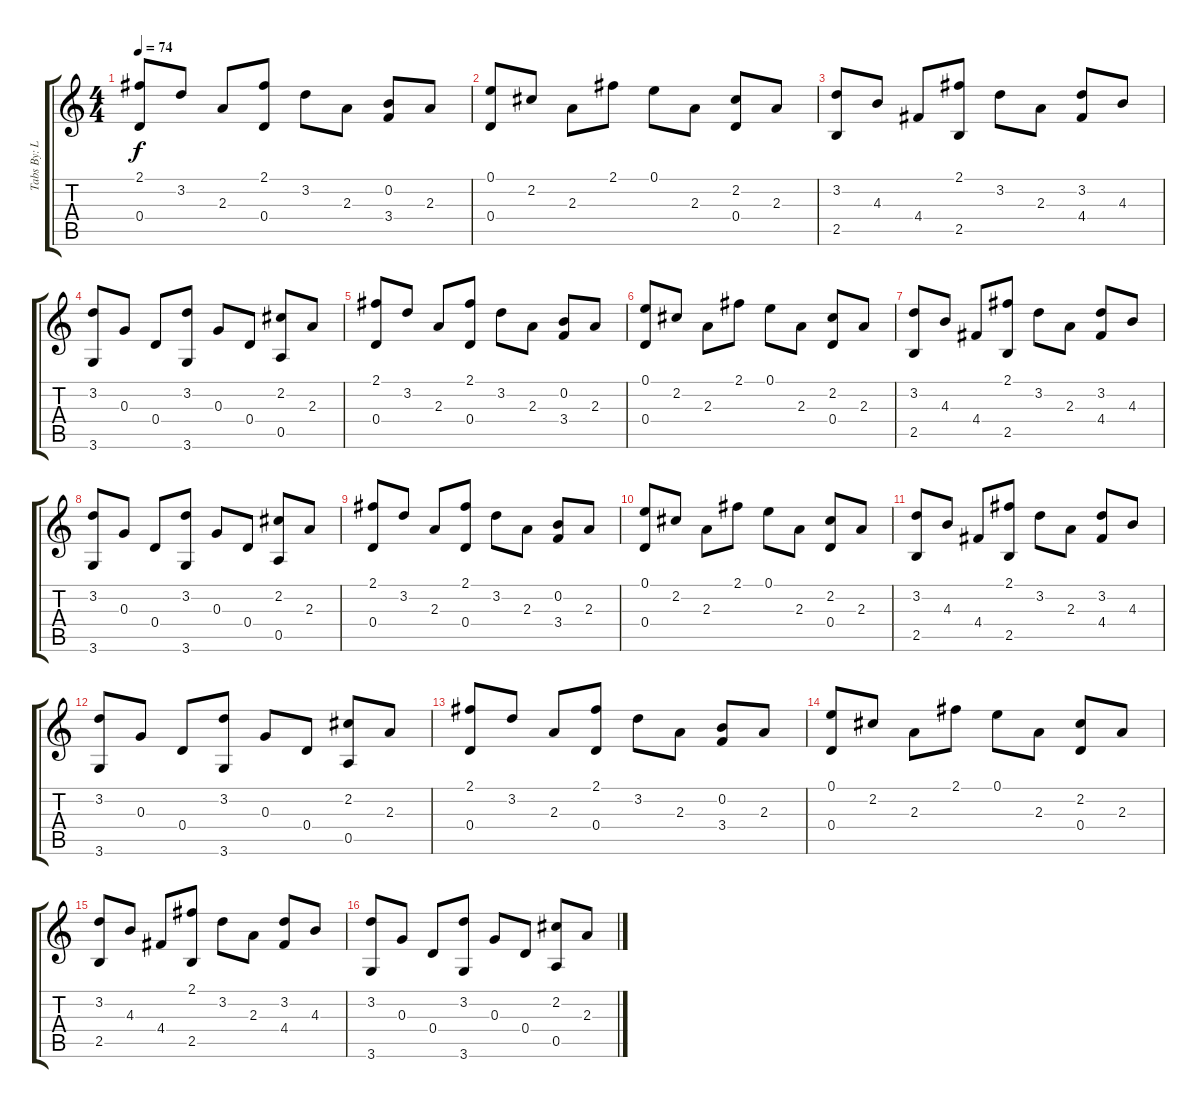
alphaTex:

\track ("Tabs By: Leo" "Tabs By: L") {instrument acousticguitarsteel}
\staff {score tabs}
\tuning (E4 B3 G3 D3 A2 E2) {hide}
\ts (4 4)
\tempo 74
\clef g2
\ks c
(2.1 0.4).8{dy f instrument acousticguitarsteel} 3.2.8 2.3.8 (2.1 0.4).8 3.2.8 2.3.8 (0.2 3.4).8 2.3.8 |
(0.1 0.4).8 2.2.8 2.3.8 2.1.8 0.1.8 2.3.8 (2.2 0.4).8 2.3.8 |
(3.2 2.5).8 4.3.8 4.4.8 (2.1 2.5).8 3.2.8 2.3.8 (3.2 4.4).8 4.3.8 |
(3.2 3.6).8 0.3.8 0.4.8 (3.2 3.6).8 0.3.8 0.4.8 (2.2 0.5).8 2.3.8 |
(2.1 0.4).8 3.2.8 2.3.8 (2.1 0.4).8 3.2.8 2.3.8 (0.2 3.4).8 2.3.8 |
(0.1 0.4).8 2.2.8 2.3.8 2.1.8 0.1.8 2.3.8 (2.2 0.4).8 2.3.8 |
(3.2 2.5).8 4.3.8 4.4.8 (2.1 2.5).8 3.2.8 2.3.8 (3.2 4.4).8 4.3.8 |
(3.2 3.6).8 0.3.8 0.4.8 (3.2 3.6).8 0.3.8 0.4.8 (2.2 0.5).8 2.3.8 |
(2.1 0.4).8 3.2.8 2.3.8 (2.1 0.4).8 3.2.8 2.3.8 (0.2 3.4).8 2.3.8 |
(0.1 0.4).8 2.2.8 2.3.8 2.1.8 0.1.8 2.3.8 (2.2 0.4).8 2.3.8 |
(3.2 2.5).8 4.3.8 4.4.8 (2.1 2.5).8 3.2.8 2.3.8 (3.2 4.4).8 4.3.8 |
(3.2 3.6).8 0.3.8 0.4.8 (3.2 3.6).8 0.3.8 0.4.8 (2.2 0.5).8 2.3.8 |
(2.1 0.4).8 3.2.8 2.3.8 (2.1 0.4).8 3.2.8 2.3.8 (0.2 3.4).8 2.3.8 |
(0.1 0.4).8 2.2.8 2.3.8 2.1.8 0.1.8 2.3.8 (2.2 0.4).8 2.3.8 |
(3.2 2.5).8 4.3.8 4.4.8 (2.1 2.5).8 3.2.8 2.3.8 (3.2 4.4).8 4.3.8 |
(3.2 3.6).8 0.3.8 0.4.8 (3.2 3.6).8 0.3.8 0.4.8 (2.2 0.5).8 2.3.8
